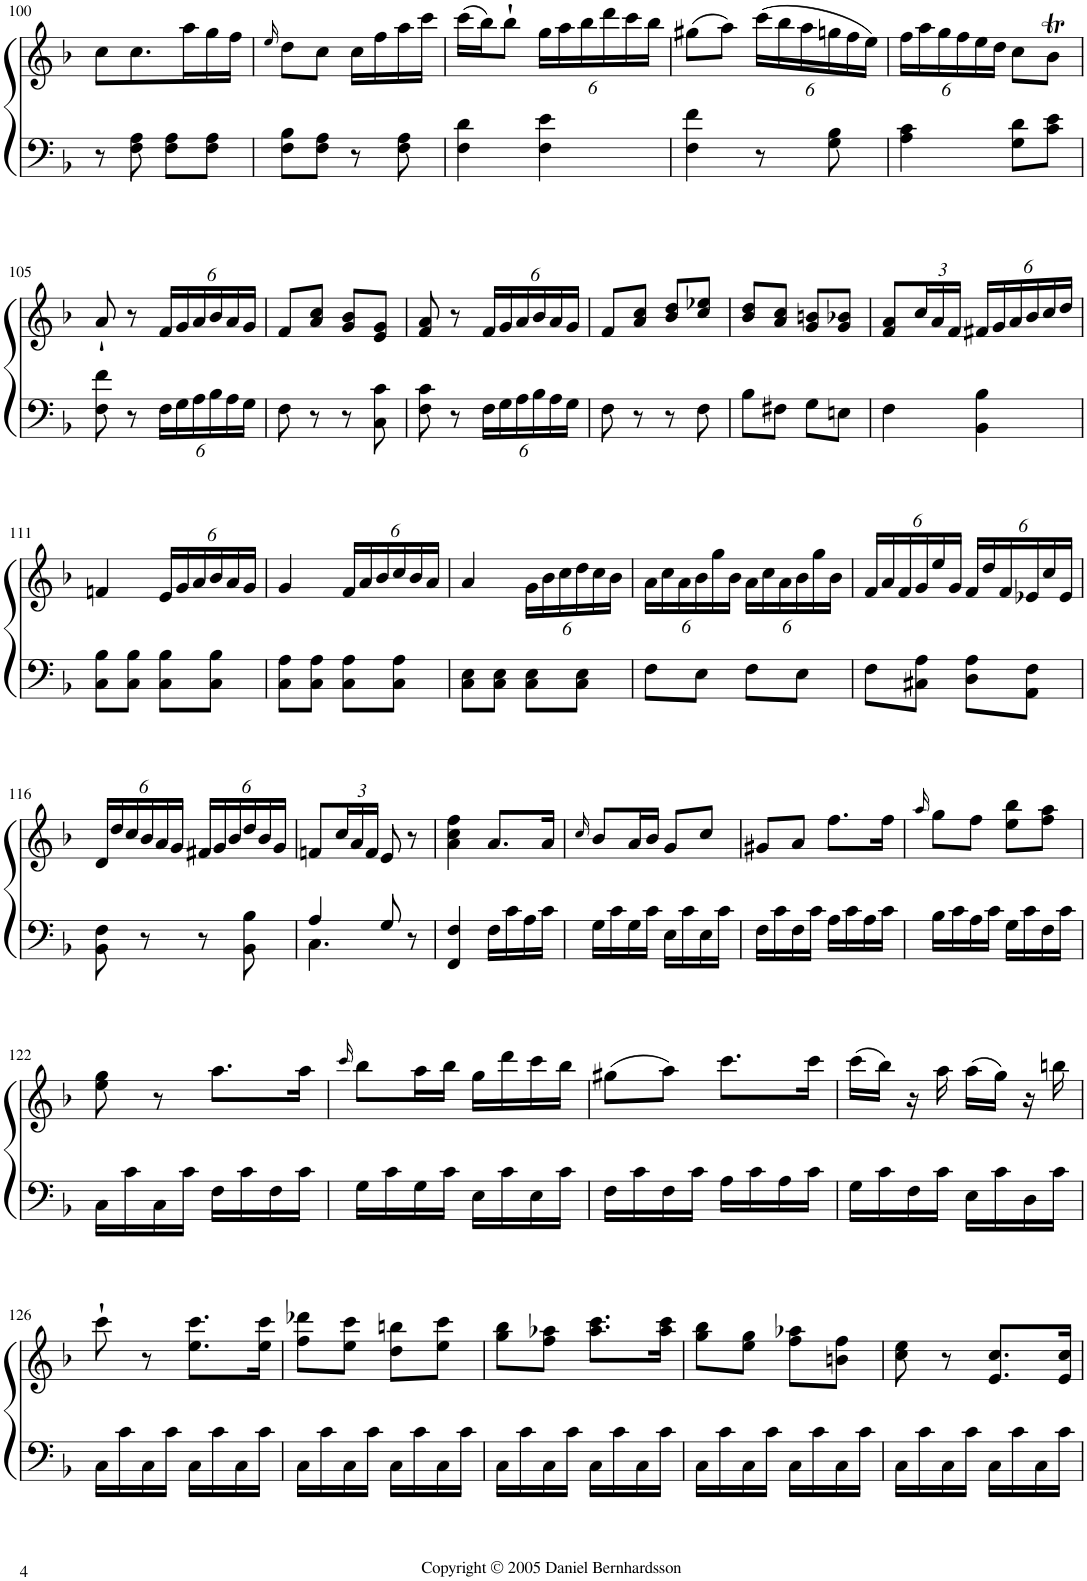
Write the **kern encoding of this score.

**kern	**kern
*part1	*part1
*staff2	*staff1
*I"Piano	*
*I'Pno.	*
!!LO:PB:g=z
*clefF4	*clefG2
*k[b-]	*k[b-]
*F:	*F:
*M2/4	*M2/4
=100	=100
8r	8cc\L
8F\ 8A\	8.cc\
8F\ 8A\L	.
.	16aa\L
8F\ 8A\J	16gg\
.	16ff\JJ
=101	=101
.	16qee/
8F\ 8B-\L	8dd\L
8F\ 8A\J	8cc\J
8r	16cc\LL
.	16ff\
8F\ 8A\	16aa\
.	16ccc\JJ
=102	=102
4F\ 4d\	(16ccc\LL
.	16bb-\J)
.	8bb-`\J
*	*Xbrackettup
4F\ 4e\	24gg\LL
.	24aa\
.	24bb-\
.	24ddd\
.	24ccc\
.	24bb-\JJ
=103	=103
4F\ 4f\	(8gg#X\L
.	8aa\J)
8r	(24ccc\LL
.	24bb-\
.	24aa\
8G\ 8B-\	24ggn\
.	24ff\
.	24ee\JJ)
=104	=104
4A\ 4c\	24ff\LL
.	24aa\
.	24gg\
.	24ff\
.	24ee\
.	24dd\JJ
8G\ 8d\L	8cc\L
8c\ 8e\J	8b-T\J
!!LO:LB:g=z
=105	=105
8F\ 8f\	8a`/
8r	8r
*Xbrackettup	*
24F\LL	24f/LL
24G\	24g/
24A\	24a/
24B-\	24b-/
24A\	24a/
24G\JJ	24g/JJ
=106	=106
8F\	8f/L
8r	8a/ 8cc/J
8r	8g/ 8b-/L
8C\ 8c\	8e/ 8g/J
=107	=107
8F\ 8c\	8f/ 8a/
8r	8r
24F\LL	24f/LL
24G\	24g/
24A\	24a/
24B-\	24b-/
24A\	24a/
24G\JJ	24g/JJ
=108	=108
8F\	8f/L
8r	8a/ 8cc/J
8r	8b-/ 8dd/L
8F\	8cc/ 8ee-X/J
=109	=109
8B-\L	8b-/ 8dd/L
8F#X\J	8a/ 8cc/J
8G\L	8g/ 8bn/L
8En\J	8g/ 8b-X/J
=110	=110
4F\	8f/ 8a/L
.	24cc/L
.	24a/
.	24f/JJ
4BB-\ 4B-\	24f#X/LL
.	24g/
.	24a/
.	24b-/
.	24cc/
.	24dd/JJ
!!LO:LB:g=z
=111	=111
8C\ 8B-\L	4fn/
8C\ 8B-\J	.
8C\ 8B-\L	24e/LL
.	24g/
.	24a/
8C\ 8B-\J	24b-/
.	24a/
.	24g/JJ
=112	=112
8C\ 8A\L	4g/
8C\ 8A\J	.
8C\ 8A\L	24f/LL
.	24a/
.	24b-/
8C\ 8A\J	24cc/
.	24b-/
.	24a/JJ
=113	=113
8C\ 8E\L	4a/
8C\ 8E\J	.
8C\ 8E\L	24g\LL
.	24b-\
.	24cc\
8C\ 8E\J	24dd\
.	24cc\
.	24b-\JJ
=114	=114
8F\L	24a\LL
.	24cc\
.	24a\
8E\J	24b-\
.	24gg\
.	24b-\JJ
8F\L	24a\LL
.	24cc\
.	24a\
8E\J	24b-\
.	24gg\
.	24b-\JJ
=115	=115
8F\L	24f/LL
.	24a/
.	24f/
8C#X\ 8A\J	24g/
.	24ee/
.	24g/JJ
8D\ 8A\L	24f/LL
.	24dd/
.	24f/
8AA\ 8F\J	24e-X/
.	24cc/
.	24e-/JJ
!!LO:LB:g=z
=116	=116
8BB-\ 8F\	24d/LL
.	24dd/
.	24cc/
8r	24b-/
.	24a/
.	24g/JJ
8r	24f#X/LL
.	24g/
.	24b-/
8BB-\ 8B-\	24dd/
.	24b-/
.	24g/JJ
=117	=117
*^	*
4A/	4.C\	8fn/L
.	.	24cc/L
.	.	24a/
.	.	24f/JJ
8G/	.	8e/
8r	8ryy	8r
*v	*v	*
=118	=118
4FF/ 4F/	4a\ 4cc\ 4ff\
16F\LL	8.a/L
16c\	.
16A\	.
16c\JJ	16a/Jk
=119	=119
.	16qcc/
16G\LL	8b-/L
16c\	.
16G\	16a/L
16c\JJ	16b-/JJ
16E\LL	8g/L
16c\	.
16E\	8cc/J
16c\JJ	.
=120	=120
16F\LL	8g#X/L
16c\	.
16F\	8a/J
16c\JJ	.
16A\LL	8.ff\L
16c\	.
16A\	.
16c\JJ	16ff\Jk
=121	=121
.	16qaa/
16B-\LL	8gg\L
16c\	.
16A\	8ff\J
16c\JJ	.
16G\LL	8ee\ 8bb-\L
16c\	.
16F\	8ff\ 8aa\J
16c\JJ	.
!!LO:LB:g=z
=122	=122
16C\LL	8ee\ 8gg\
16c\	.
16C\	8r
16c\JJ	.
16F\LL	8.aa\L
16c\	.
16F\	.
16c\JJ	16aa\Jk
=123	=123
.	16qccc/
16G\LL	8bb-\L
16c\	.
16G\	16aa\L
16c\JJ	16bb-\JJ
16E\LL	16gg\LL
16c\	16ddd\
16E\	16ccc\
16c\JJ	16bb-\JJ
=124	=124
16F\LL	(8gg#X\L
16c\	.
16F\	8aa\J)
16c\JJ	.
16A\LL	8.ccc\L
16c\	.
16A\	.
16c\JJ	16ccc\Jk
=125	=125
16G\LL	(16ccc\LL
16c\	16bb-\JJ)
16F\	16r
16c\JJ	16aa\
16E\LL	(16aa\LL
16c\	16gg\JJ)
16D\	16r
16c\JJ	16bbn\
!!LO:LB:g=z
=126	=126
16C\LL	8ccc`\
16c\	.
16C\	8r
16c\JJ	.
16C\LL	8.ee\ 8.ccc\L
16c\	.
16C\	.
16c\JJ	16ee\ 16ccc\Jk
=127	=127
16C\LL	8ff\ 8ddd-X\L
16c\	.
16C\	8ee\ 8ccc\J
16c\JJ	.
16C\LL	8dd\ 8bbn\L
16c\	.
16C\	8ee\ 8ccc\J
16c\JJ	.
=128	=128
16C\LL	8gg\ 8bb-\L
16c\	.
16C\	8ff\ 8aa-X\J
16c\JJ	.
16C\LL	8.aa-\ 8.ccc\L
16c\	.
16C\	.
16c\JJ	16aa-\ 16ccc\Jk
=129	=129
16C\LL	8gg\ 8bb-\L
16c\	.
16C\	8ee\ 8gg\J
16c\JJ	.
16C\LL	8ff\ 8aa-X\L
16c\	.
16C\	8bn\ 8ff\J
16c\JJ	.
=130	=130
16C\LL	8cc\ 8ee\
16c\	.
16C\	8r
16c\JJ	.
16C\LL	8.e/ 8.cc/L
16c\	.
16C\	.
16c\JJ	16e/ 16cc/Jk
=	=
*-	*-
